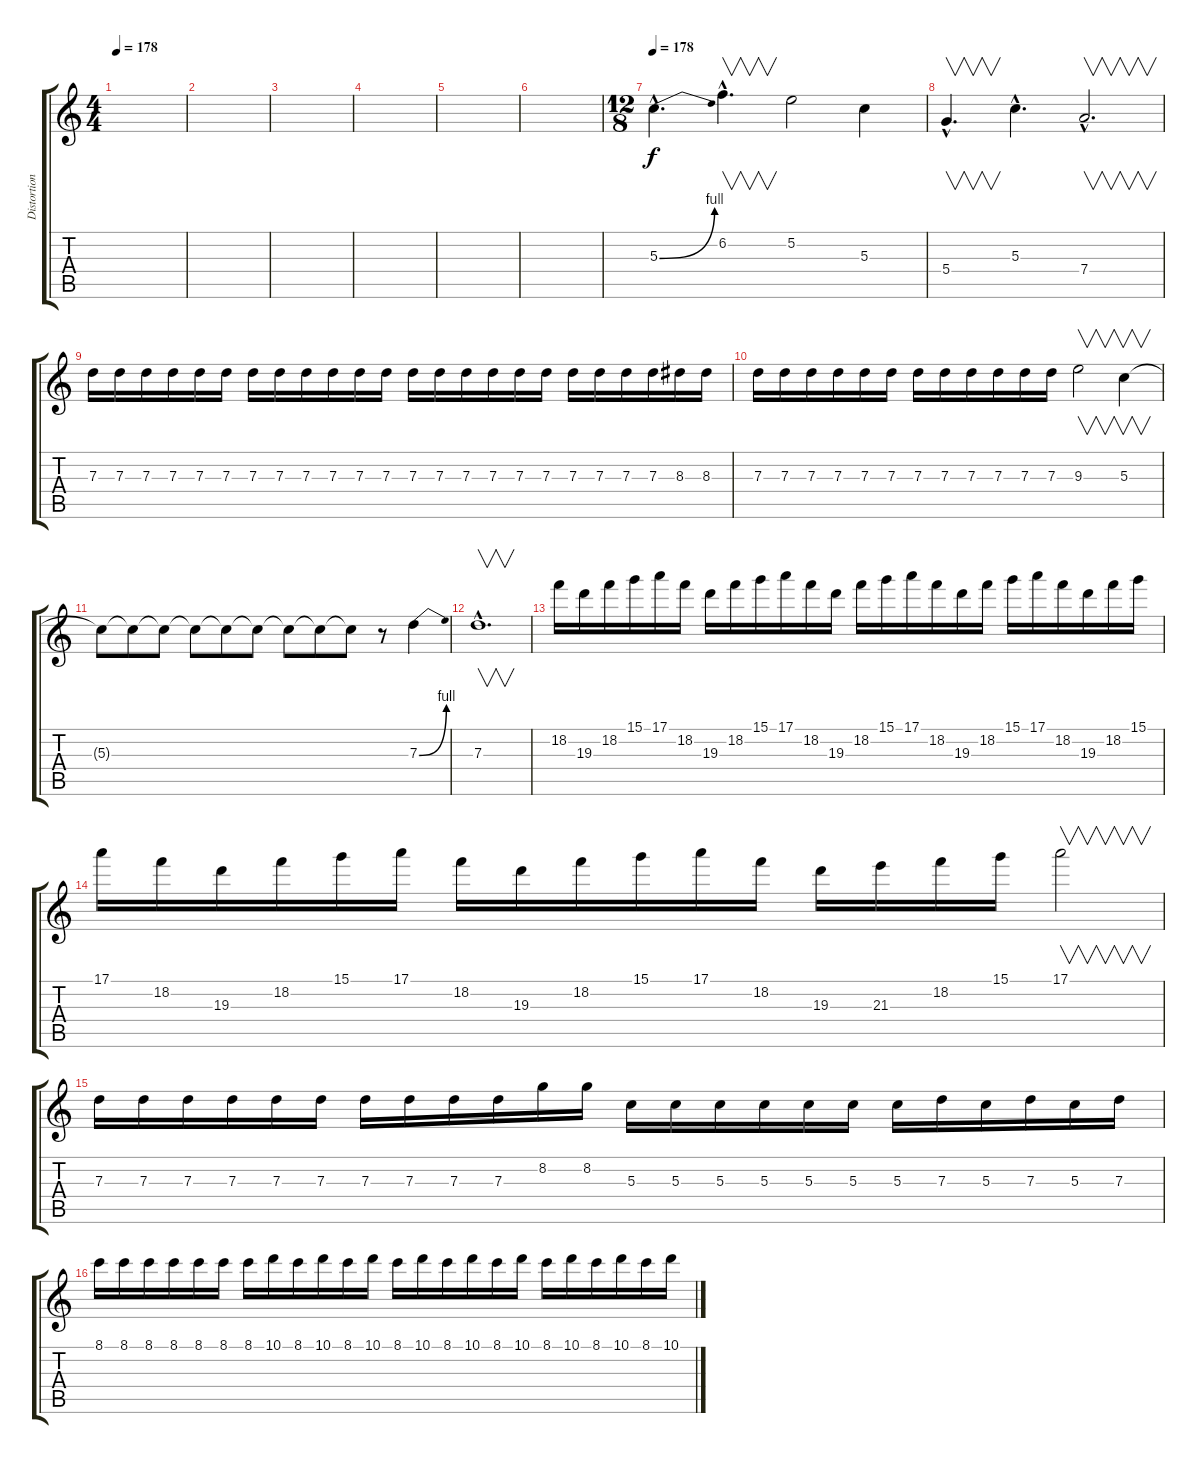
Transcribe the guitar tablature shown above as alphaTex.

\track ("Distortion Guitar 3 (Solo)" "Distortion") {instrument distortionguitar}
\staff {score tabs}
\tuning (E4 B3 G3 D3 A2 D2) {hide}
\ts (4 4)
\tempo 178
\clef g2
\ks c
|
|
|
|
|
|
\ts (12 8)
\tempo 178
5.3{be (bend 0 0 60 4) hac}.4{d} 6.2{hac}.4{v d} 5.2.2 5.3.4 |
5.4{hac}.4{v d} 5.3{hac}.4{d} 7.4{hac}.2{v d} |
7.3.16 7.3.16 7.3.16 7.3.16 7.3.16 7.3.16 7.3.16 7.3.16 7.3.16 7.3.16 7.3.16 7.3.16 7.3.16 7.3.16 7.3.16 7.3.16 7.3.16 7.3.16 7.3.16 7.3.16 7.3.16 7.3.16 8.3.16 8.3.16 |
7.3.16 7.3.16 7.3.16 7.3.16 7.3.16 7.3.16 7.3.16 7.3.16 7.3.16 7.3.16 7.3.16 7.3.16 9.3.2{v} 5.3.4{v} |
5.3{t}.8 5.3{t}.8 5.3{t}.8 5.3{t}.8 5.3{t}.8 5.3{t}.8 5.3{t}.8 5.3{t}.8 5.3{t}.8 r.8 7.3{be (bend 0 0 60 4)}.4 |
7.3{hac}.1{v d} |
18.2.16 19.3.16 18.2.16 15.1.16 17.1.16 18.2.16 19.3.16 18.2.16 15.1.16 17.1.16 18.2.16 19.3.16 18.2.16 15.1.16 17.1.16 18.2.16 19.3.16 18.2.16 15.1.16 17.1.16 18.2.16 19.3.16 18.2.16 15.1.16 |
17.1.16 18.2.16 19.3.16 18.2.16 15.1.16 17.1.16 18.2.16 19.3.16 18.2.16 15.1.16 17.1.16 18.2.16 19.3.16 21.3.16 18.2.16 15.1.16 17.1.2{v} |
7.3.16 7.3.16 7.3.16 7.3.16 7.3.16 7.3.16 7.3.16 7.3.16 7.3.16 7.3.16 8.2.16 8.2.16 5.3.16 5.3.16 5.3.16 5.3.16 5.3.16 5.3.16 5.3.16 7.3.16 5.3.16 7.3.16 5.3.16 7.3.16 |
8.1.16 8.1.16 8.1.16 8.1.16 8.1.16 8.1.16 8.1.16 10.1.16 8.1.16 10.1.16 8.1.16 10.1.16 8.1.16 10.1.16 8.1.16 10.1.16 8.1.16 10.1.16 8.1.16 10.1.16 8.1.16 10.1.16 8.1.16 10.1.16
